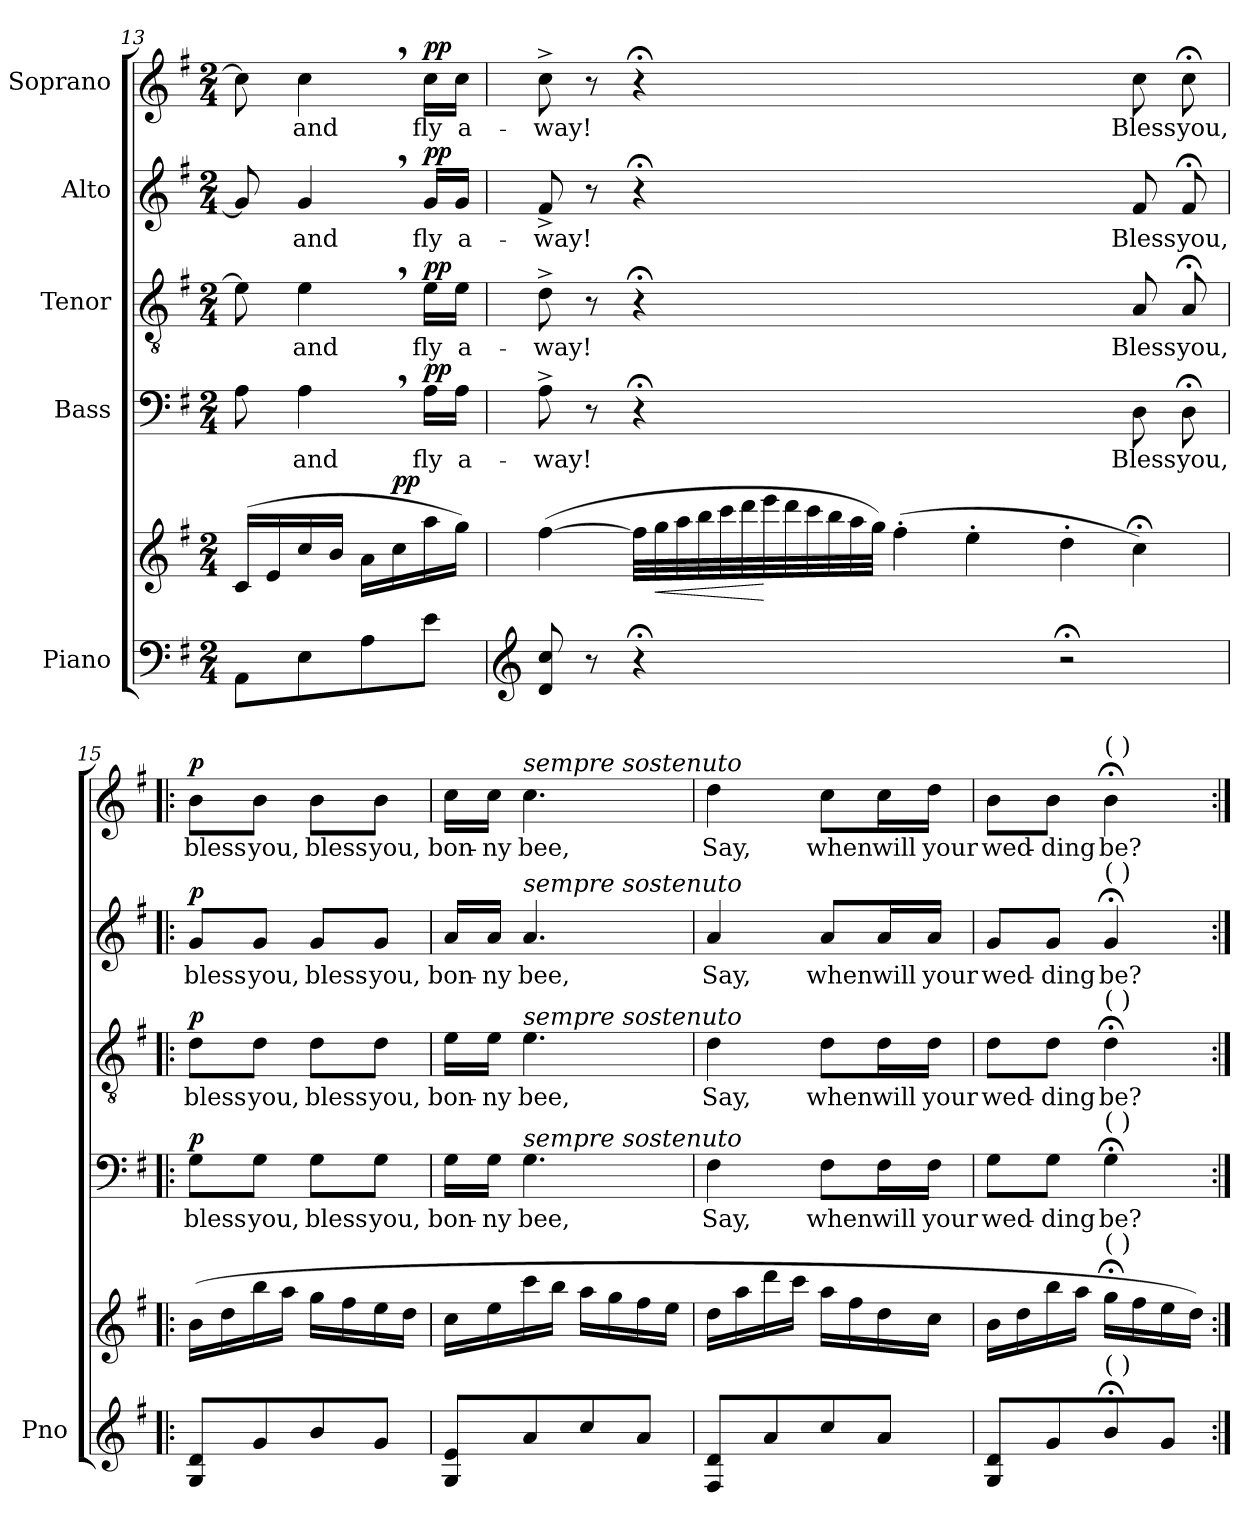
**kern	**kern	**dynam	**kern	**text	**dynam	**kern	**text	**dynam	**kern	**text	**dynam	**kern	**text	**dynam
*part5	*part5	*part5	*part4	*part4	*part4	*part3	*part3	*part3	*part2	*part2	*part2	*part1	*part1	*part1
*staff6	*staff5	*staff5/6	*staff4	*staff4	*staff4	*staff3	*staff3	*staff3	*staff2	*staff2	*staff2	*staff1	*staff1	*staff1
*I"Piano	*	*	*I"Bass	*	*	*I"Tenor	*	*	*I"Alto	*	*	*I"Soprano	*	*
*I'Pno	*	*	*	*	*	*	*	*	*	*	*	*	*	*
!!LO:LB:g=z
*clefF4	*clefG2	*	*clefF4	*	*	*clefGv2	*	*	*clefG2	*	*	*clefG2	*	*
*k[f#]	*k[f#]	*	*k[f#]	*	*	*k[f#]	*	*	*k[f#]	*	*	*k[f#]	*	*
*M2/4	*M2/4	*	*M2/4	*	*	*M2/4	*	*	*M2/4	*	*	*M2/4	*	*
=13	=13	=13	=13	=13	=13	=13	=13	=13	=13	=13	=13	=13	=13	=13
8AA\L	(>16c/LL	.	8A\	.	.	8e\]	.	.	8g/]	.	.	8cc\]	.	.
.	16e/	.	.	.	.	.	.	.	.	.	.	.	.	.
!	!	!	!	!LO:LY:b	!	!	!LO:LY:b	!	!	!LO:LY:b	!	!	!LO:LY:b	!
8E\	16cc/	.	4A,\	and	.	4e,\	and	.	4g,/	and	.	4cc,\	and	.
.	16b/JJ	.	.	.	.	.	.	.	.	.	.	.	.	.
8A\	16a\LL	.	.	.	.	.	.	.	.	.	.	.	.	.
!	!	!LO:DY:a	!	!	!	!	!	!	!	!	!	!	!	!
.	16cc\	pp	.	.	.	.	.	.	.	.	.	.	.	.
!	!	!	!	!LO:LY:b	!LO:DY:a	!	!LO:LY:b	!LO:DY:a	!	!LO:LY:b	!LO:DY:a	!	!LO:LY:b	!LO:DY:a
8e\J	16aa\	.	16A\LL	fly	pp	16e\LL	fly	pp	16g/LL	fly	pp	16cc\LL	fly	pp
!	!	!	!	!LO:LY:b	!	!	!LO:LY:b	!	!	!LO:LY:b	!	!	!LO:LY:b	!
.	16gg\JJ)	.	16A\JJ	a-	.	16e\JJ	a-	.	16g/JJ	a-	.	16cc\JJ	a-	.
=14	=14	=14	=14	=14	=14	=14	=14	=14	=14	=14	=14	=14	=14	=14
*clefG2	*	*	*	*	*	*	*	*	*	*	*	*	*	*
!	!	!	!	!LO:LY:b	!	!	!LO:LY:b	!	!	!LO:LY:b	!	!	!LO:LY:b	!
8d/ 8cc/	(>[4ff#\	.	8A^\	-way!	.	8d^\	-way!	.	8f#^/	-way!	.	8cc^\	-way!	.
8r	.	.	8r	.	.	8r	.	.	8r	.	.	8r	.	.
4r;<	32ff#!\LLL]	.	4r;<	.	.	4r;<	.	.	4r;<	.	.	4r;<	.	.
!	!	!LO:HP:b	!	!	!	!	!	!	!	!	!	!	!	!
!	!	!LO:DY:n=1:b	!	!	!	!	!	!	!	!	!	!	!	!
!	!	!LO:DY:n=2:b	!	!	!	!	!	!	!	!	!	!	!	!
!	!	!LO:DY:n=3:b	!	!	!	!	!	!	!	!	!	!	!	!
.	32gg!\	< other-dynamics pp other-dynamics	.	.	.	.	.	.	.	.	.	.	.	.
.	32aa!\	.	.	.	.	.	.	.	.	.	.	.	.	.
.	32bb!\	.	.	.	.	.	.	.	.	.	.	.	.	.
.	32ccc!\	.	.	.	.	.	.	.	.	.	.	.	.	.
.	32ddd!\	.	.	.	.	.	.	.	.	.	.	.	.	.
.	32eee!\	[	.	.	.	.	.	.	.	.	.	.	.	.
.	32ddd!\	.	.	.	.	.	.	.	.	.	.	.	.	.
2ryy	32ccc!\	.	2..ryy	.	.	2..ryy	.	.	2..ryy	.	.	2..ryy	.	.
.	32bb!\	.	.	.	.	.	.	.	.	.	.	.	.	.
.	32aa!\	.	.	.	.	.	.	.	.	.	.	.	.	.
.	32gg!\JJJ)	.	.	.	.	.	.	.	.	.	.	.	.	.
.	(>4ff#'!\	.	.	.	.	.	.	.	.	.	.	.	.	.
.	4ee'!\	.	.	.	.	.	.	.	.	.	.	.	.	.
8ryy	.	.	.	.	.	.	.	.	.	.	.	.	.	.
2r;<	4dd'!\	.	.	.	.	.	.	.	.	.	.	.	.	.
!	!	!	!	!LO:LY:b	!	!	!LO:LY:b	!	!	!LO:LY:b	!	!	!LO:LY:b	!
.	4cc;<!\)	.	8D!\	Bless	.	8A!/	Bless	.	8f#!/	Bless	.	8cc!\	Bless	.
!	!	!	!	!LO:LY:b	!	!	!LO:LY:b	!	!	!LO:LY:b	!	!	!LO:LY:b	!
.	.	.	8D;<!\	you,	.	8A;<!/	you,	.	8f#;<!/	you,	.	8cc;<!\	you,	.
=15!|:	=15!|:	=15!|:	=15!|:	=15!|:	=15!|:	=15!|:	=15!|:	=15!|:	=15!|:	=15!|:	=15!|:	=15!|:	=15!|:	=15!|:
!	!	!LO:DY:b	!	!LO:LY:b	!	!	!LO:LY:b	!	!	!LO:LY:b	!	!	!LO:LY:b	!
!	!	!LO:DY:n=1:b	!	!	!LO:DY:a	!	!	!LO:DY:a	!	!	!LO:DY:a	!	!	!LO:DY:a
8G/ 8d/L	(>16b\LL	p other-dynamics	8G\L	bless	p	8d\L	bless	p	8g/L	bless	p	8b\L	bless	p
.	16dd\	.	.	.	.	.	.	.	.	.	.	.	.	.
!	!	!	!	!LO:LY:b	!	!	!LO:LY:b	!	!	!LO:LY:b	!	!	!LO:LY:b	!
8g/	16bb\	.	8G\J	you,	.	8d\J	you,	.	8g/J	you,	.	8b\J	you,	.
.	16aa\JJ	.	.	.	.	.	.	.	.	.	.	.	.	.
!	!	!	!	!LO:LY:b	!	!	!LO:LY:b	!	!	!LO:LY:b	!	!	!LO:LY:b	!
8b/	16gg\LL	.	8G\L	bless	.	8d\L	bless	.	8g/L	bless	.	8b\L	bless	.
.	16ff#\	.	.	.	.	.	.	.	.	.	.	.	.	.
!	!	!	!	!LO:LY:b	!	!	!LO:LY:b	!	!	!LO:LY:b	!	!	!LO:LY:b	!
8g/J	16ee\	.	8G\J	you,	.	8d\J	you,	.	8g/J	you,	.	8b\J	you,	.
.	16dd\JJ	.	.	.	.	.	.	.	.	.	.	.	.	.
!!LO:LB:g=z
=16	=16	=16	=16	=16	=16	=16	=16	=16	=16	=16	=16	=16	=16	=16
!	!	!	!	!LO:LY:b	!	!	!LO:LY:b	!	!	!LO:LY:b	!	!	!LO:LY:b	!
8G/ 8e/L	16cc\LL	.	16G\LL	bon-	.	16e\LL	bon-	.	16a/LL	bon-	.	16cc\LL	bon-	.
!	!	!	!	!LO:LY:b	!	!	!LO:LY:b	!	!	!LO:LY:b	!	!	!LO:LY:b	!
.	16ee\	.	16G\JJ	-ny	.	16e\JJ	-ny	.	16a/JJ	-ny	.	16cc\JJ	-ny	.
!	!	!	!	!	!	!	!	!	!	!	!	!LO:TX:a:i:t=sempre sostenuto	!	!
!	!	!	!	!	!	!	!	!	!LO:TX:a:i:t=sempre sostenuto	!	!	!	!	!
!	!	!	!	!	!	!LO:TX:a:i:t=sempre sostenuto	!	!	!	!	!	!	!	!
!	!	!	!LO:TX:a:i:t=sempre sostenuto	!	!	!	!	!	!	!	!	!	!	!
!	!	!	!	!LO:LY:b	!	!	!LO:LY:b	!	!	!LO:LY:b	!	!	!LO:LY:b	!
8a/	16ccc\	.	4.G\	bee,	.	4.e\	bee,	.	4.a/	bee,	.	4.cc\	bee,	.
.	16bb\JJ	.	.	.	.	.	.	.	.	.	.	.	.	.
8cc/	16aa\LL	.	.	.	.	.	.	.	.	.	.	.	.	.
.	16gg\	.	.	.	.	.	.	.	.	.	.	.	.	.
8a/J	16ff#\	.	.	.	.	.	.	.	.	.	.	.	.	.
.	16ee\JJ	.	.	.	.	.	.	.	.	.	.	.	.	.
=17	=17	=17	=17	=17	=17	=17	=17	=17	=17	=17	=17	=17	=17	=17
!	!	!	!	!LO:LY:b	!	!	!LO:LY:b	!	!	!LO:LY:b	!	!	!LO:LY:b	!
8F#/ 8d/L	16dd\LL	.	4F#\	Say,	.	4d\	Say,	.	4a/	Say,	.	4dd\	Say,	.
.	16aa\	.	.	.	.	.	.	.	.	.	.	.	.	.
8a/	16ddd\	.	.	.	.	.	.	.	.	.	.	.	.	.
.	16ccc\JJ	.	.	.	.	.	.	.	.	.	.	.	.	.
!	!	!	!	!LO:LY:b	!	!	!LO:LY:b	!	!	!LO:LY:b	!	!	!LO:LY:b	!
8cc/	16aa\LL	.	8F#\L	when	.	8d\L	when	.	8a/L	when	.	8cc\L	when	.
.	16ff#\	.	.	.	.	.	.	.	.	.	.	.	.	.
!	!	!	!	!LO:LY:b	!	!	!LO:LY:b	!	!	!LO:LY:b	!	!	!LO:LY:b	!
8a/J	16dd\	.	16F#\L	will	.	16d\L	will	.	16a/L	will	.	16cc\L	will	.
!	!	!	!	!LO:LY:b	!	!	!LO:LY:b	!	!	!LO:LY:b	!	!	!LO:LY:b	!
.	16cc\JJ	.	16F#\JJ	your	.	16d\JJ	your	.	16a/JJ	your	.	16dd\JJ	your	.
=18	=18	=18	=18	=18	=18	=18	=18	=18	=18	=18	=18	=18	=18	=18
!	!	!	!	!LO:LY:b	!	!	!LO:LY:b	!	!	!LO:LY:b	!	!	!LO:LY:b	!
8G/ 8d/L	16b\LL	.	8G\L	wed-	.	8d\L	wed-	.	8g/L	wed-	.	8b\L	wed-	.
.	16dd\	.	.	.	.	.	.	.	.	.	.	.	.	.
!	!	!	!	!LO:LY:b	!	!	!LO:LY:b	!	!	!LO:LY:b	!	!	!LO:LY:b	!
8g/	16bb\	.	8G\J	-ding	.	8d\J	-ding	.	8g/J	-ding	.	8b\J	-ding	.
.	16aa\JJ	.	.	.	.	.	.	.	.	.	.	.	.	.
!	!	!	!	!	!	!	!	!	!	!	!	!LO:TX:a:t=(    )	!	!
!	!	!	!	!	!	!	!	!	!LO:TX:a:t=(    )	!	!	!	!	!
!	!	!	!	!	!	!LO:TX:a:t=(    )	!	!	!	!	!	!	!	!
!	!	!	!LO:TX:a:t=(    )	!	!	!	!	!	!	!	!	!	!	!
!	!LO:TX:a:t=(    )	!	!	!	!	!	!	!	!	!	!	!	!	!
!LO:TX:a:t=(    )	!	!	!	!	!	!	!	!	!	!	!	!	!	!
!	!	!	!	!LO:LY:b	!	!	!LO:LY:b	!	!	!LO:LY:b	!	!	!LO:LY:b	!
8b;</	16gg;<\LL	.	4G;<\	be?	.	4d;<\	be?	.	4g;</	be?	.	4b;<\	be?	.
.	16ff#\	.	.	.	.	.	.	.	.	.	.	.	.	.
8g/J	16ee\	.	.	.	.	.	.	.	.	.	.	.	.	.
.	16dd\JJ)	.	.	.	.	.	.	.	.	.	.	.	.	.
=:|!	=:|!	=:|!	=:|!	=:|!	=:|!	=:|!	=:|!	=:|!	=:|!	=:|!	=:|!	=:|!	=:|!	=:|!
*-	*-	*-	*-	*-	*-	*-	*-	*-	*-	*-	*-	*-	*-	*-
